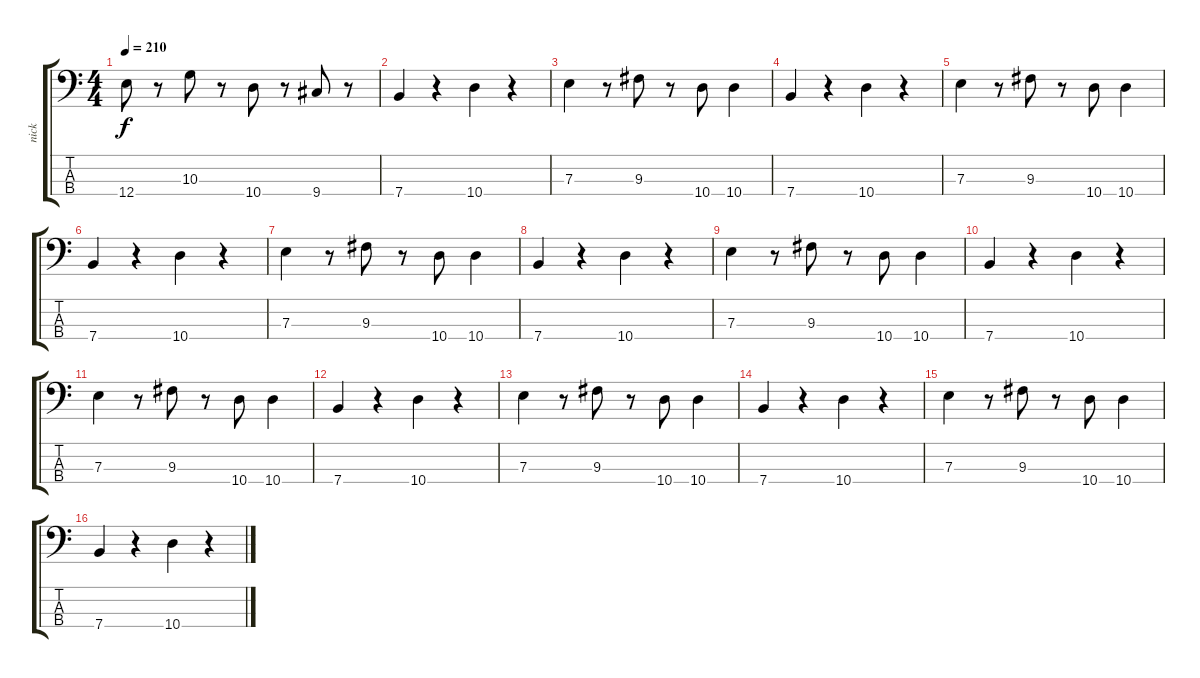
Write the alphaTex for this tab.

\track ("nick" "nick") {instrument electricbassfinger}
\staff {score tabs}
\tuning (G2 D2 A1 E1) {hide}
\ts (4 4)
\tempo 210
\clef f4
\ks c
12.4.8{dy f} r.8 10.3.8 r.8 10.4.8 r.8 9.4.8 r.8 |
7.4.4 r.4 10.4.4 r.4 |
7.3.4 r.8 9.3.8 r.8 10.4.8 10.4.4 |
7.4.4 r.4 10.4.4 r.4 |
7.3.4 r.8 9.3.8 r.8 10.4.8 10.4.4 |
7.4.4 r.4 10.4.4 r.4 |
7.3.4 r.8 9.3.8 r.8 10.4.8 10.4.4 |
7.4.4 r.4 10.4.4 r.4 |
7.3.4 r.8 9.3.8 r.8 10.4.8 10.4.4 |
7.4.4 r.4 10.4.4 r.4 |
7.3.4 r.8 9.3.8 r.8 10.4.8 10.4.4 |
7.4.4 r.4 10.4.4 r.4 |
7.3.4 r.8 9.3.8 r.8 10.4.8 10.4.4 |
7.4.4 r.4 10.4.4 r.4 |
7.3.4 r.8 9.3.8 r.8 10.4.8 10.4.4 |
7.4.4 r.4 10.4.4 r.4
